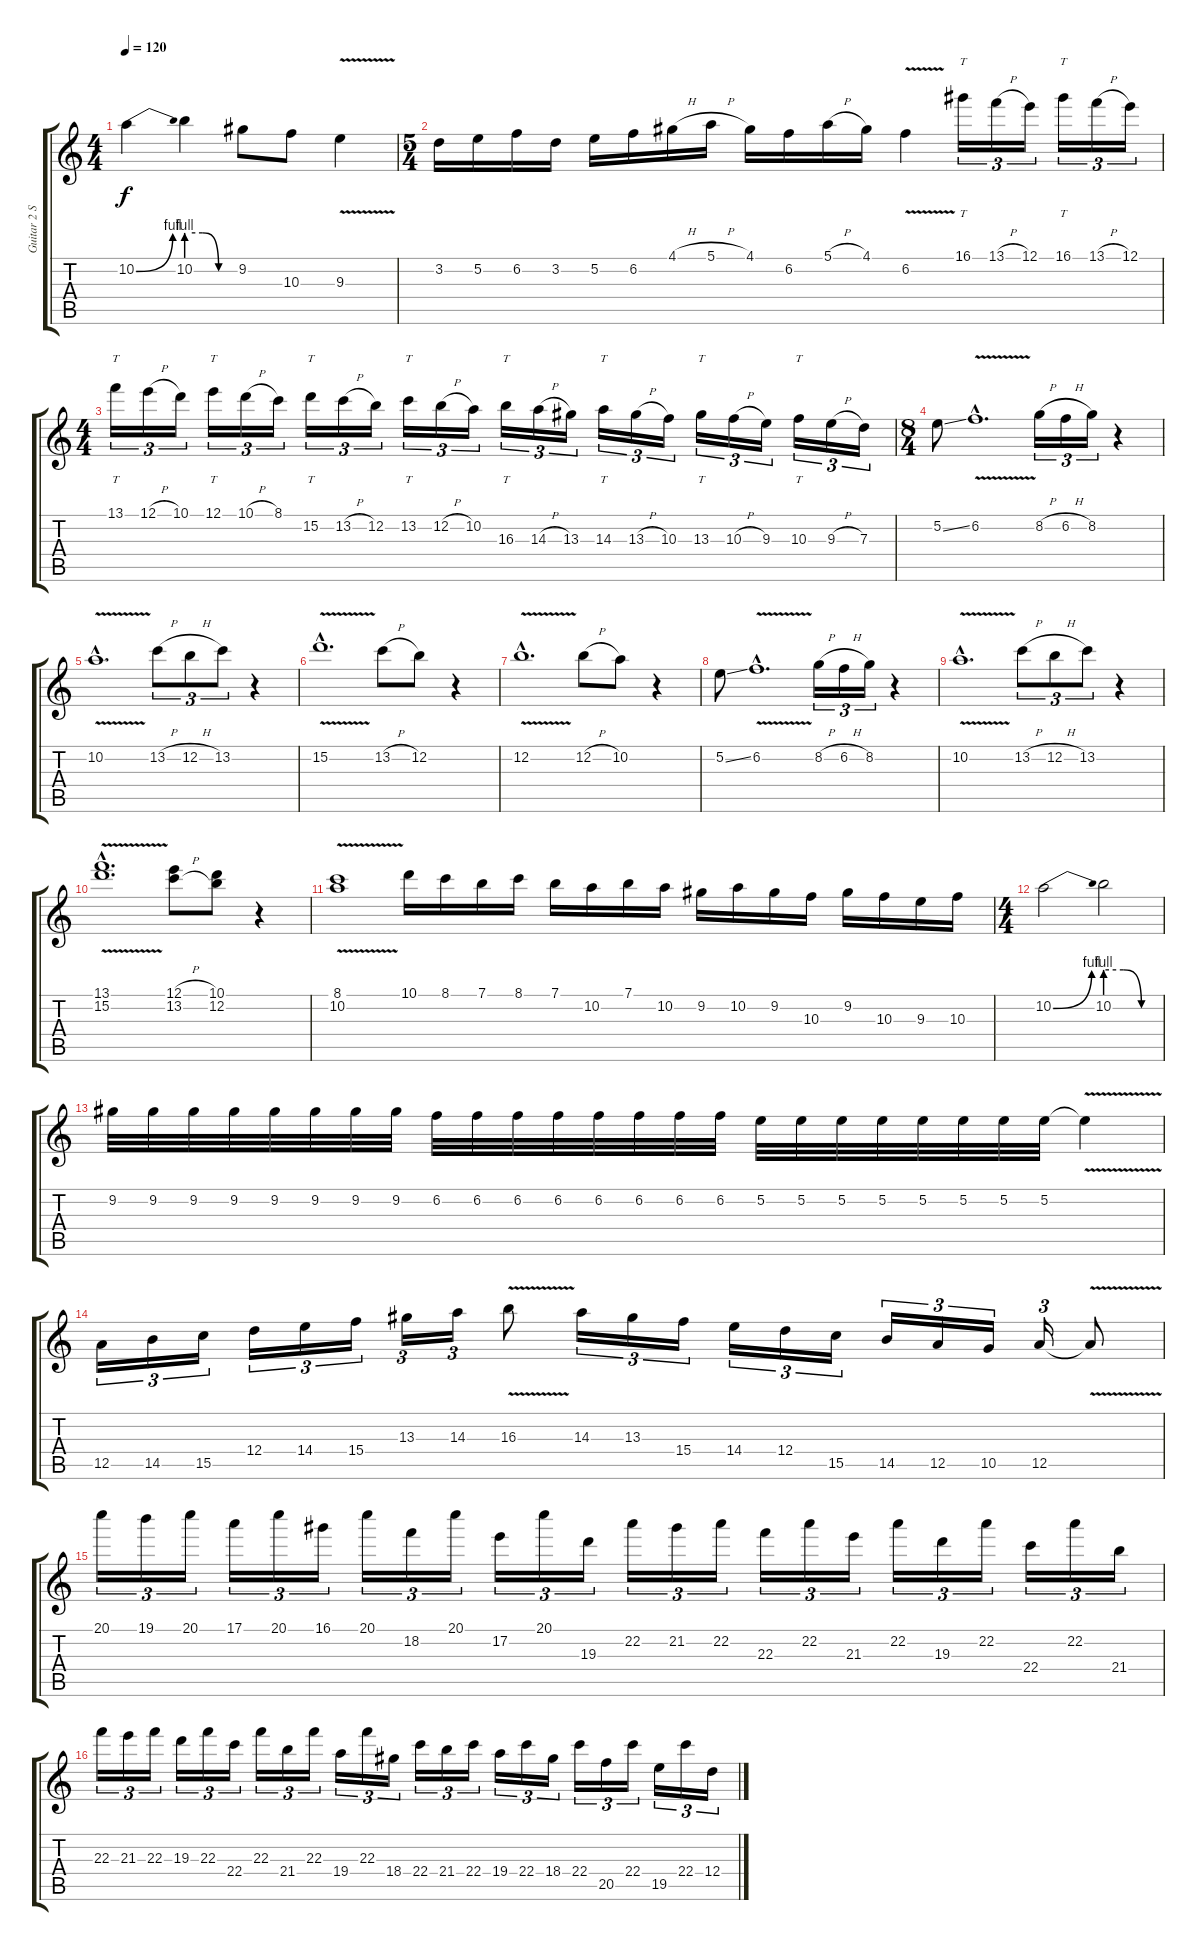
\track ("Guitar 2 Solo" "Guitar 2 S") {instrument overdrivenguitar}
\staff {score tabs}
\tuning (E4 B3 G3 D3 A2 E2) {hide}
\ts (4 4)
\tempo 120
\clef g2
\ks c
10.2{be (bend 0 0 60 4)}.4{dy f} 10.2{be (custom 0 4 20 4 40 0 60 0)}.4 9.2.8 10.3.8 9.3{v}.4 |
\ts (5 4)
3.2.16 5.2.16 6.2.16 3.2.16 5.2.16 6.2.16 4.1{h}.16 5.1{h}.16 4.1.16 6.2.16 5.1{h}.16 4.1.16 6.2{v}.4 16.1.16{tt tu (3 2)} 13.1{h}.16{tu (3 2)} 12.1.16{tu (3 2)} 16.1.16{tt tu (3 2)} 13.1{h}.16{tu (3 2)} 12.1.16{tu (3 2)} |
\ts (4 4)
13.1.16{tt tu (3 2)} 12.1{h}.16{tu (3 2)} 10.1.16{tu (3 2)} 12.1.16{tt tu (3 2)} 10.1{h}.16{tu (3 2)} 8.1.16{tu (3 2)} 15.2.16{tt tu (3 2)} 13.2{h}.16{tu (3 2)} 12.2.16{tu (3 2)} 13.2.16{tt tu (3 2)} 12.2{h}.16{tu (3 2)} 10.2.16{tu (3 2)} 16.3.16{tt tu (3 2)} 14.3{h}.16{tu (3 2)} 13.3.16{tu (3 2)} 14.3.16{tt tu (3 2)} 13.3{h}.16{tu (3 2)} 10.3.16{tu (3 2)} 13.3.16{tt tu (3 2)} 10.3{h}.16{tu (3 2)} 9.3.16{tu (3 2)} 10.3.16{tt tu (3 2)} 9.3{h}.16{tu (3 2)} 7.3.16{tu (3 2)} |
\ts (8 4)
5.2{ss}.8 6.2{v hac}.1{d} 8.2{h}.16{tu (3 2)} 6.2{h}.16{tu (3 2)} 8.2.16{tu (3 2)} r.4 |
10.2{v hac}.1{d} 13.2{h}.8{tu (3 2)} 12.2{h}.8{tu (3 2)} 13.2.8{tu (3 2)} r.4 |
15.2{v hac}.1{d} 13.2{h}.8 12.2.8 r.4 |
12.2{v hac}.1{d} 12.2{h}.8 10.2.8 r.4 |
5.2{ss}.8 6.2{v hac}.1{d} 8.2{h}.16{tu (3 2)} 6.2{h}.16{tu (3 2)} 8.2.16{tu (3 2)} r.4 |
10.2{v hac}.1{d} 13.2{h}.8{tu (3 2)} 12.2{h}.8{tu (3 2)} 13.2.8{tu (3 2)} r.4 |
(13.1{v hac} 15.2{v hac}).1{d} (12.1{h} 13.2{h}).8 (10.1 12.2).8 r.4 |
(8.1{v} 10.2{v}).1 10.1.16 8.1.16 7.1.16 8.1.16 7.1.16 10.2.16 7.1.16 10.2.16 9.2.16 10.2.16 9.2.16 10.3.16 9.2.16 10.3.16 9.3.16 10.3.16 |
\ts (4 4)
10.2{be (bend 0 0 60 4)}.2{instrument overdrivenguitar} 10.2{be (custom 0 4 20 4 40 0 60 0)}.2 |
9.2.32 9.2.32 9.2.32 9.2.32 9.2.32 9.2.32 9.2.32 9.2.32 6.2.32 6.2.32 6.2.32 6.2.32 6.2.32 6.2.32 6.2.32 6.2.32 5.2.32 5.2.32 5.2.32 5.2.32 5.2.32 5.2.32 5.2.32 5.2.32 5.2{v t}.4 |
12.5.16{tu (3 2)} 14.5.16{tu (3 2)} 15.5.16{tu (3 2)} 12.4.16{tu (3 2)} 14.4.16{tu (3 2)} 15.4.16{tu (3 2)} 13.3.16{tu (3 2)} 14.3.16{tu (3 2)} 16.3{v}.8 14.3.16{tu (3 2)} 13.3.16{tu (3 2)} 15.4.16{tu (3 2)} 14.4.16{tu (3 2)} 12.4.16{tu (3 2)} 15.5.16{tu (3 2)} 14.5.16{tu (3 2)} 12.5.16{tu (3 2)} 10.5.16{tu (3 2)} 12.5.16{tu (3 2)} 12.5{v t}.8 |
20.1.16{tu (3 2)} 19.1.16{tu (3 2)} 20.1.16{tu (3 2)} 17.1.16{tu (3 2)} 20.1.16{tu (3 2)} 16.1.16{tu (3 2)} 20.1.16{tu (3 2)} 18.2.16{tu (3 2)} 20.1.16{tu (3 2)} 17.2.16{tu (3 2)} 20.1.16{tu (3 2)} 19.3.16{tu (3 2)} 22.2.16{tu (3 2)} 21.2.16{tu (3 2)} 22.2.16{tu (3 2)} 22.3.16{tu (3 2)} 22.2.16{tu (3 2)} 21.3.16{tu (3 2)} 22.2.16{tu (3 2)} 19.3.16{tu (3 2)} 22.2.16{tu (3 2)} 22.4.16{tu (3 2)} 22.2.16{tu (3 2)} 21.4.16{tu (3 2)} |
22.3.16{tu (3 2)} 21.3.16{tu (3 2)} 22.3.16{tu (3 2)} 19.3.16{tu (3 2)} 22.3.16{tu (3 2)} 22.4.16{tu (3 2)} 22.3.16{tu (3 2)} 21.4.16{tu (3 2)} 22.3.16{tu (3 2)} 19.4.16{tu (3 2)} 22.3.16{tu (3 2)} 18.4.16{tu (3 2)} 22.4.16{tu (3 2)} 21.4.16{tu (3 2)} 22.4.16{tu (3 2)} 19.4.16{tu (3 2)} 22.4.16{tu (3 2)} 18.4.16{tu (3 2)} 22.4.16{tu (3 2)} 20.5.16{tu (3 2)} 22.4.16{tu (3 2)} 19.5.16{tu (3 2)} 22.4.16{tu (3 2)} 12.4.16{tu (3 2)}
